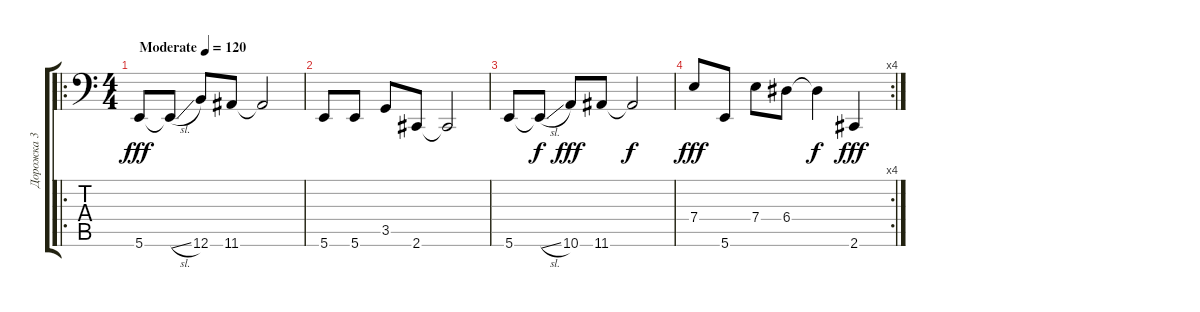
\track ("Дорожка 3" "Дорожка 3") {instrument electricbasspick}
\staff {score tabs}
\tuning (B2 Gb2 D2 A1 E1 B0) {hide}
\ro
\ts (4 4)
\tempo (120 "Moderate")
\clef f4
\ks c
5.6.8{dy fff instrument electricbasspick} 5.6{sl t}.8 12.6.8 11.6.8 11.6{t}.2 |
5.6.8 5.6.8 3.5.8 2.6.8 2.6{t}.2 |
5.6.8 5.6{sl t}.8{dy f} 10.6.8{dy fff} 11.6.8 11.6{t}.2{dy f} |
\rc 4
7.4.8{dy fff} 5.6.8 7.4.8 6.4.8 6.4{t}.4{dy f} 2.6.4{dy fff}
